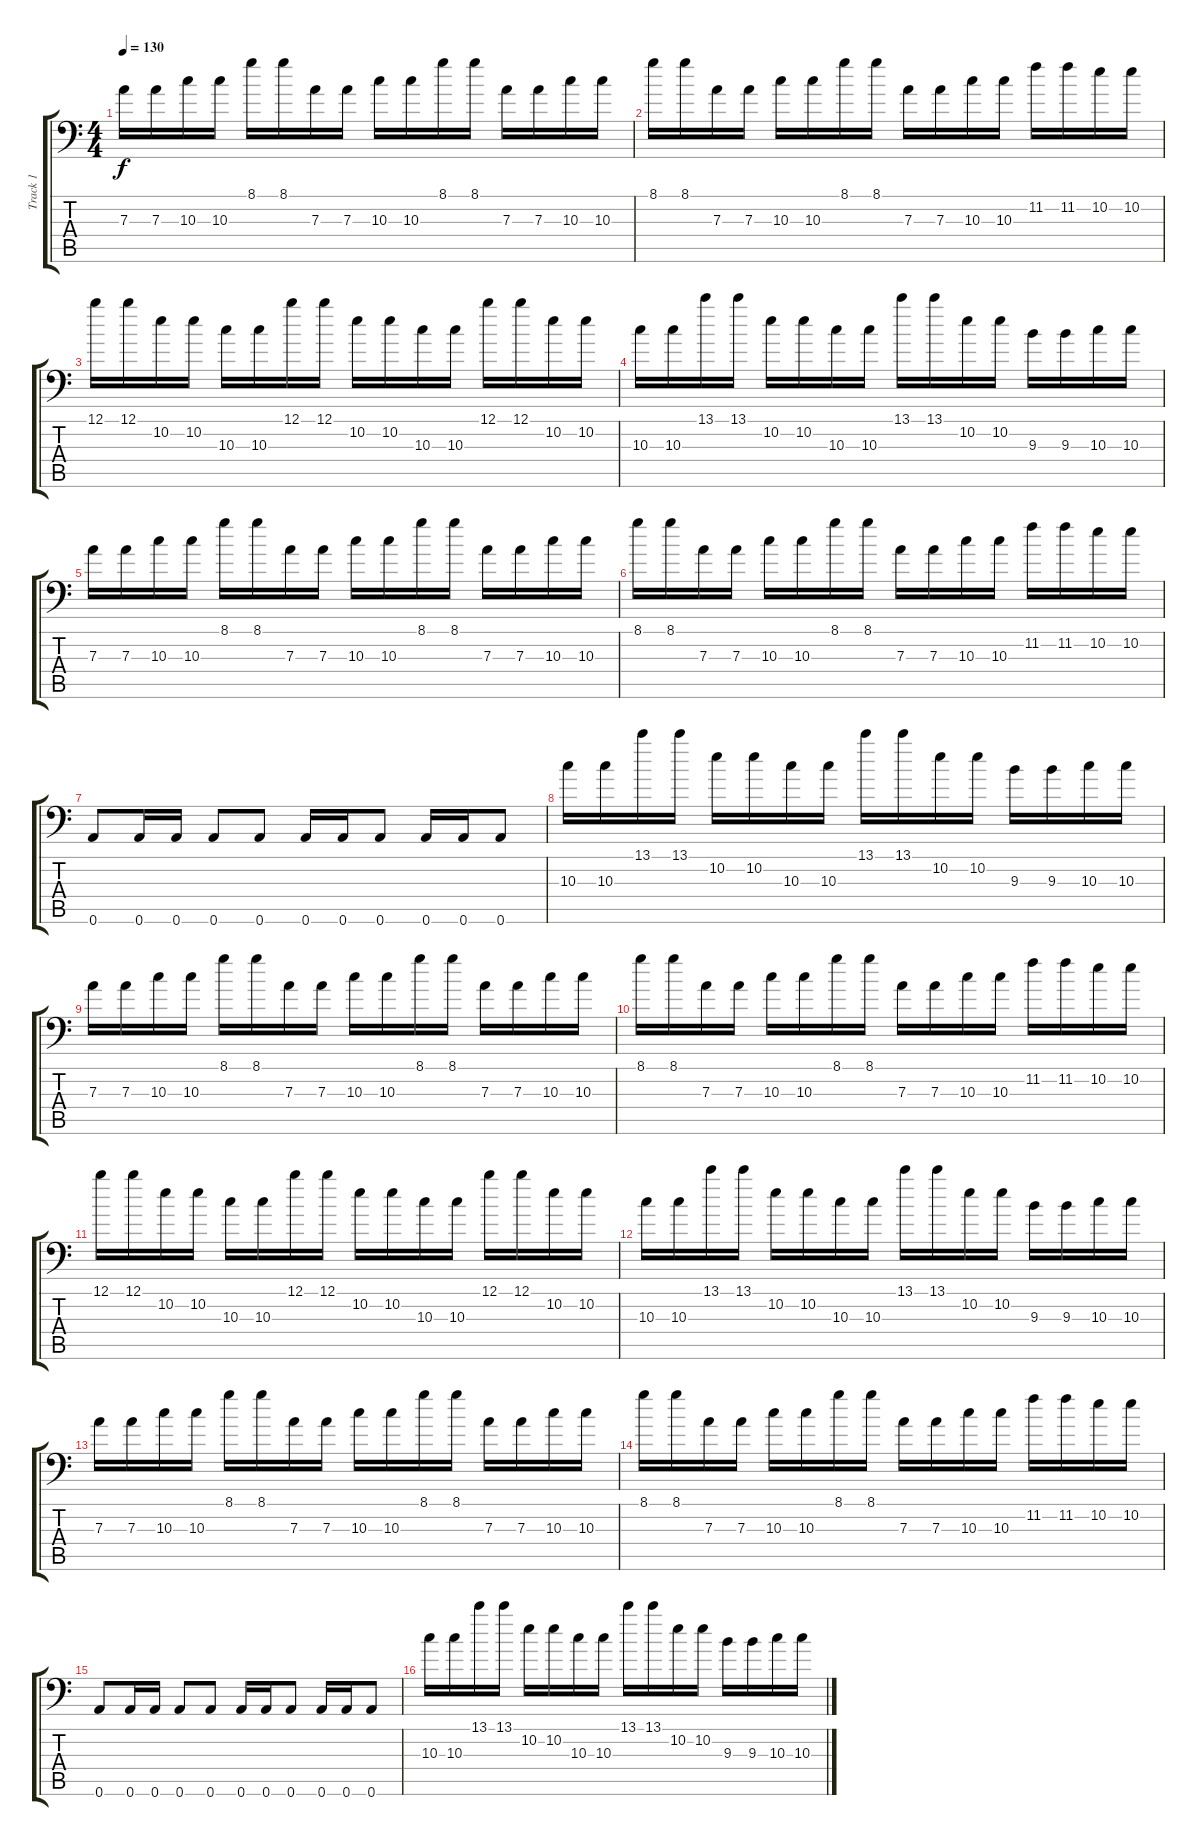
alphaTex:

\track ("Track 1" "Track 1") {instrument distortionguitar}
\staff {score tabs}
\tuning (B3 Gb3 D3 A2 E2 A1) {hide}
\ts (4 4)
\tempo 130
\clef f4
\ks c
7.3.16{dy f} 7.3.16 10.3.16 10.3.16 8.1.16 8.1.16 7.3.16 7.3.16 10.3.16 10.3.16 8.1.16 8.1.16 7.3.16 7.3.16 10.3.16 10.3.16 |
8.1.16 8.1.16 7.3.16 7.3.16 10.3.16 10.3.16 8.1.16 8.1.16 7.3.16 7.3.16 10.3.16 10.3.16 11.2.16 11.2.16 10.2.16 10.2.16 |
12.1.16 12.1.16 10.2.16 10.2.16 10.3.16 10.3.16 12.1.16 12.1.16 10.2.16 10.2.16 10.3.16 10.3.16 12.1.16 12.1.16 10.2.16 10.2.16 |
10.3.16 10.3.16 13.1.16 13.1.16 10.2.16 10.2.16 10.3.16 10.3.16 13.1.16 13.1.16 10.2.16 10.2.16 9.3.16 9.3.16 10.3.16 10.3.16 |
7.3.16 7.3.16 10.3.16 10.3.16 8.1.16 8.1.16 7.3.16 7.3.16 10.3.16 10.3.16 8.1.16 8.1.16 7.3.16 7.3.16 10.3.16 10.3.16 |
8.1.16 8.1.16 7.3.16 7.3.16 10.3.16 10.3.16 8.1.16 8.1.16 7.3.16 7.3.16 10.3.16 10.3.16 11.2.16 11.2.16 10.2.16 10.2.16 |
0.6.8 0.6.16 0.6.16 0.6.8 0.6.8 0.6.16 0.6.16 0.6.8 0.6.16 0.6.16 0.6.8 |
10.3.16 10.3.16 13.1.16 13.1.16 10.2.16 10.2.16 10.3.16 10.3.16 13.1.16 13.1.16 10.2.16 10.2.16 9.3.16 9.3.16 10.3.16 10.3.16 |
7.3.16 7.3.16 10.3.16 10.3.16 8.1.16 8.1.16 7.3.16 7.3.16 10.3.16 10.3.16 8.1.16 8.1.16 7.3.16 7.3.16 10.3.16 10.3.16 |
8.1.16 8.1.16 7.3.16 7.3.16 10.3.16 10.3.16 8.1.16 8.1.16 7.3.16 7.3.16 10.3.16 10.3.16 11.2.16 11.2.16 10.2.16 10.2.16 |
12.1.16 12.1.16 10.2.16 10.2.16 10.3.16 10.3.16 12.1.16 12.1.16 10.2.16 10.2.16 10.3.16 10.3.16 12.1.16 12.1.16 10.2.16 10.2.16 |
10.3.16 10.3.16 13.1.16 13.1.16 10.2.16 10.2.16 10.3.16 10.3.16 13.1.16 13.1.16 10.2.16 10.2.16 9.3.16 9.3.16 10.3.16 10.3.16 |
7.3.16 7.3.16 10.3.16 10.3.16 8.1.16 8.1.16 7.3.16 7.3.16 10.3.16 10.3.16 8.1.16 8.1.16 7.3.16 7.3.16 10.3.16 10.3.16 |
8.1.16 8.1.16 7.3.16 7.3.16 10.3.16 10.3.16 8.1.16 8.1.16 7.3.16 7.3.16 10.3.16 10.3.16 11.2.16 11.2.16 10.2.16 10.2.16 |
0.6.8 0.6.16 0.6.16 0.6.8 0.6.8 0.6.16 0.6.16 0.6.8 0.6.16 0.6.16 0.6.8 |
10.3.16 10.3.16 13.1.16 13.1.16 10.2.16 10.2.16 10.3.16 10.3.16 13.1.16 13.1.16 10.2.16 10.2.16 9.3.16 9.3.16 10.3.16 10.3.16
